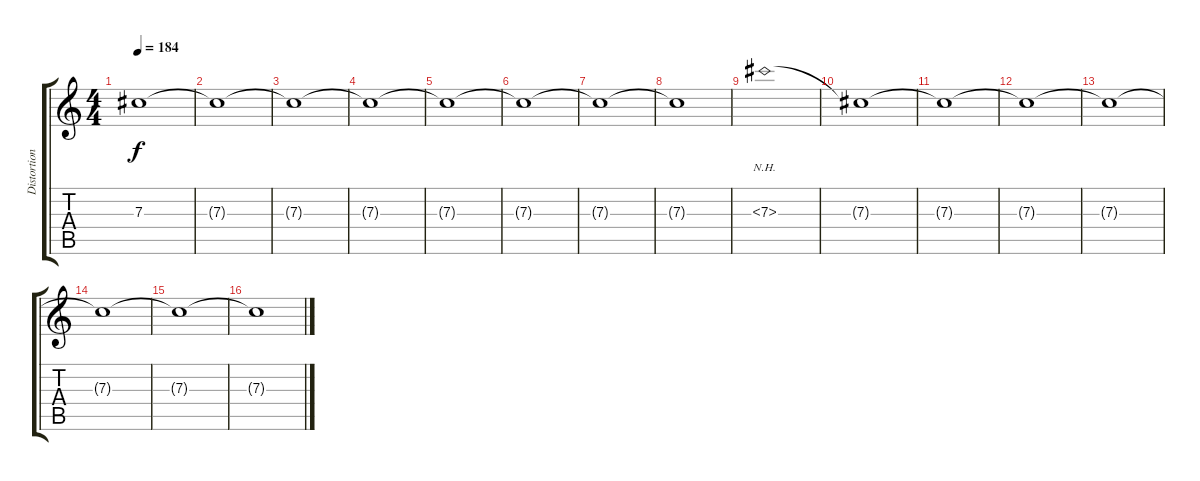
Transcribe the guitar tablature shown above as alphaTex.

\track ("Distortion Guitar" "Distortion") {instrument distortionguitar}
\staff {score tabs}
\tuning (Eb4 Bb3 Gb3 Db3 Ab2 Db2) {hide}
\ts (4 4)
\tempo 184
\clef g2
\ks c
7.3{t}.1{dy f} |
7.3{t}.1 |
7.3{t}.1 |
7.3{t}.1 |
7.3{t}.1 |
7.3{t}.1 |
7.3{t}.1 |
7.3{t}.1 |
7.3{nh}.1 |
7.3{t}.1 |
7.3{t}.1 |
7.3{t}.1 |
7.3{t}.1 |
7.3{t}.1 |
7.3{t}.1 |
7.3{t}.1
